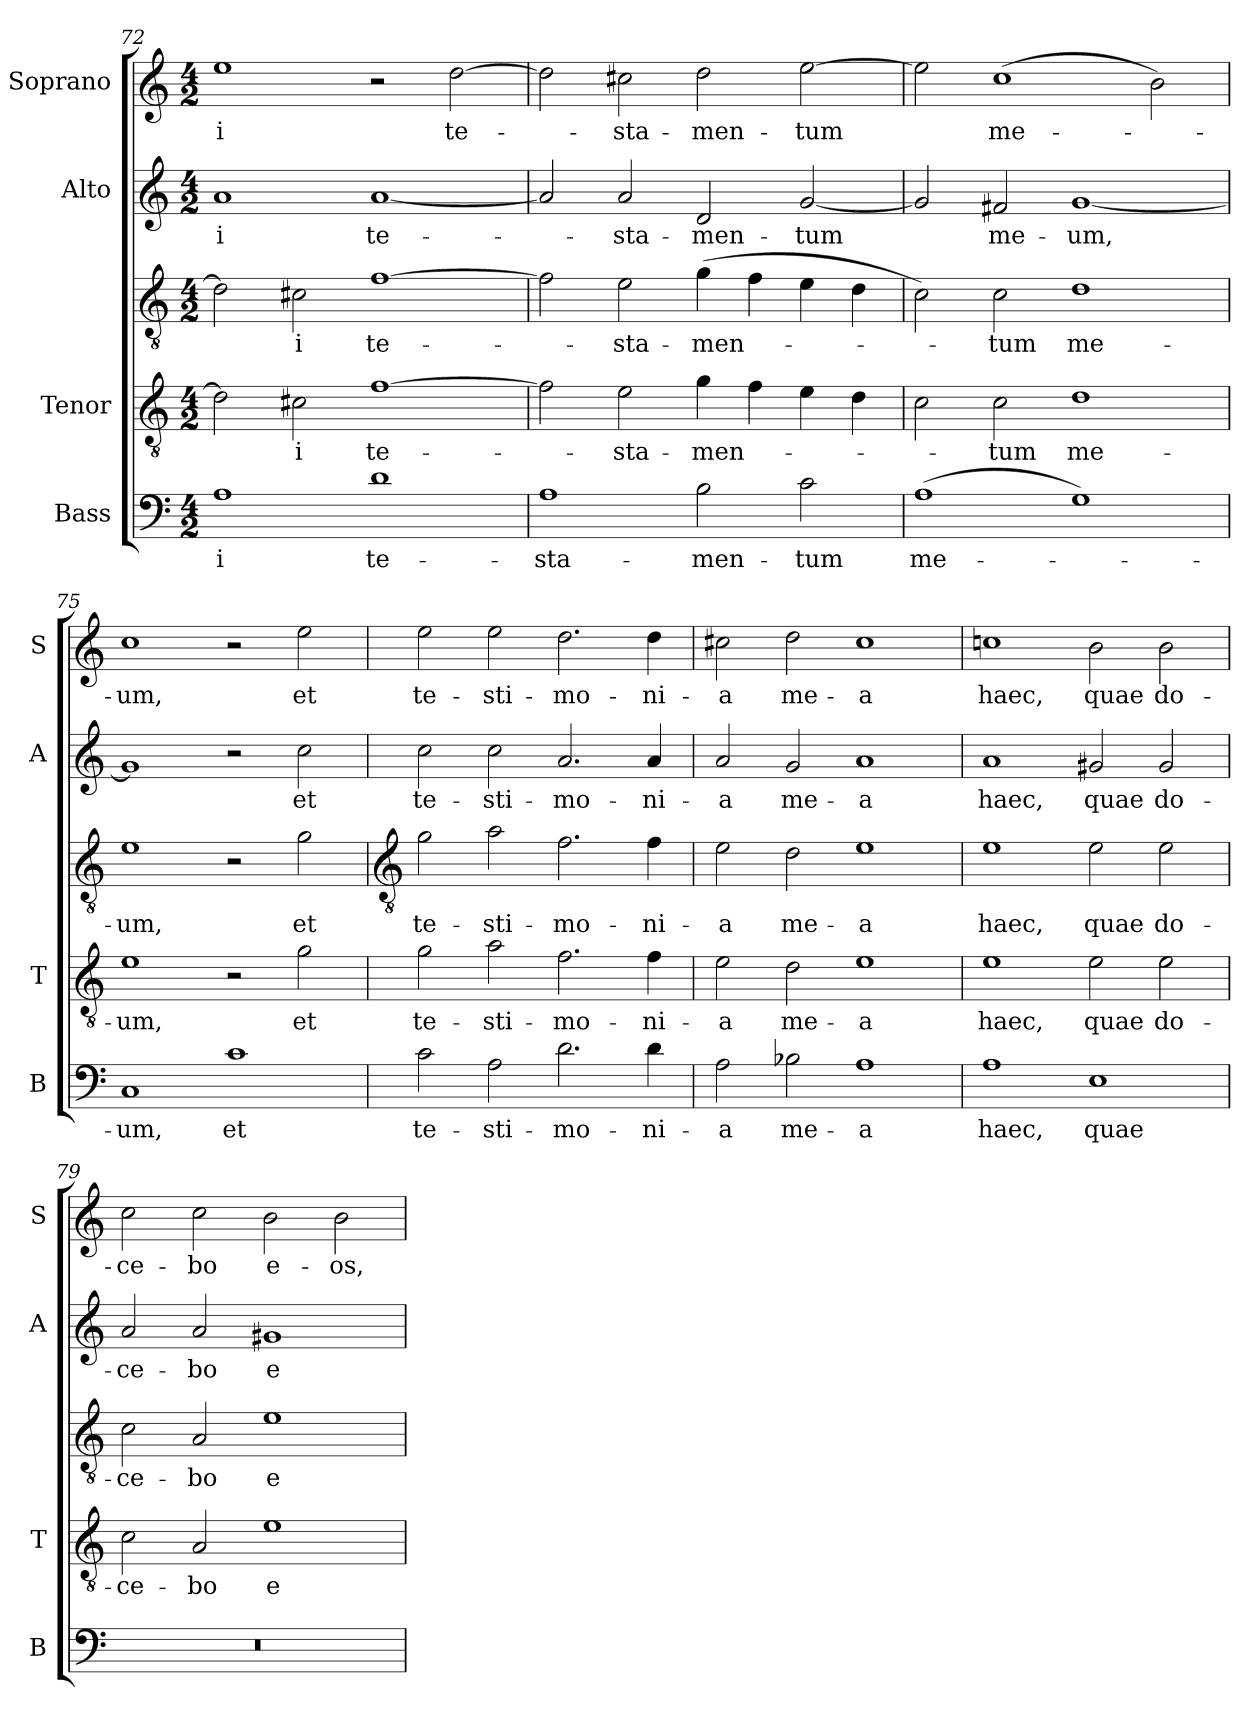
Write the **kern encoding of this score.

**kern	**text	**kern	**text	**kern	**text	**kern	**text	**kern	**text
*part4	*part4	*part3	*part3	*part3	*part3	*part2	*part2	*part1	*part1
*staff5	*staff5	*staff4	*staff4	*staff3	*staff3	*staff2	*staff2	*staff1	*staff1
*I"Bass	*	*I"Tenor	*	*	*	*I"Alto	*	*I"Soprano	*
*I'B	*	*I'T	*	*	*	*I'A	*	*I'S	*
*clefF4	*	*clefGv2	*	*clefGv2	*	*clefG2	*	*clefG2	*
*k[]	*	*k[]	*	*k[]	*	*k[]	*	*k[]	*
*C:	*	*C:	*	*C:	*	*C:	*	*C:	*
*M4/2	*	*M4/2	*	*M4/2	*	*M4/2	*	*M4/2	*
=72	=72	=72	=72	=72	=72	=72	=72	=72	=72
!	!LO:LY:b	!	!	!	!	!	!LO:LY:b	!	!LO:LY:b
1A	-i	2d]	.	2d]	.	1a	-i	1ee	-i
!	!	!	!LO:LY:b	!	!LO:LY:b	!	!	!	!
.	.	2c#X	i	2c#X	i	.	.	.	.
!	!LO:LY:b	!	!LO:LY:b	!	!LO:LY:b	!	!LO:LY:b	!	!
1d	te-	[1f	te-	[1f	te-	[1a	te-	2r	.
!	!	!	!	!	!	!	!	!	!LO:LY:b
.	.	.	.	.	.	.	.	[2dd	te-
=73	=73	=73	=73	=73	=73	=73	=73	=73	=73
!	!LO:LY:b	!	!	!	!	!	!	!	!
1A	-sta-	2f]	.	2f]	.	2a]	.	2dd]	.
!	!	!	!LO:LY:b	!	!LO:LY:b	!	!LO:LY:b	!	!LO:LY:b
.	.	2e	sta-	2e	sta-	2a	sta-	2cc#X	sta-
!	!LO:LY:b	!	!LO:LY:b	!	!LO:LY:b	!	!LO:LY:b	!	!LO:LY:b
2B	-men-	4g	-men-	(>4g	-men-	2d	-men-	2dd	-men-
.	.	4f	.	4f	.	.	.	.	.
!	!LO:LY:b	!	!	!	!	!	!LO:LY:b	!	!LO:LY:b
2c	-tum	4e	.	4e	.	[2g	-tum	[2ee	-tum
.	.	4d	.	4d	.	.	.	.	.
=74	=74	=74	=74	=74	=74	=74	=74	=74	=74
!	!LO:LY:b	!	!	!	!	!	!	!	!
(>1A	me-	2c	.	2c)	.	2g]	.	2ee]	.
!	!	!	!LO:LY:b	!	!LO:LY:b	!	!LO:LY:b	!	!LO:LY:b
.	.	2c	tum	2c	tum	2f#X	me-	(>1cc	me-
!	!	!	!LO:LY:b	!	!LO:LY:b	!	!LO:LY:b	!	!
1G)	.	1d	me-	1d	me-	[1g	-um,	.	.
.	.	.	.	.	.	.	.	2b)	.
=75	=75	=75	=75	=75	=75	=75	=75	=75	=75
!	!LO:LY:b	!	!LO:LY:b	!	!LO:LY:b	!	!	!	!LO:LY:b
1C	um,	1e	-um,	1e	-um,	1g]	.	1cc	um,
!	!LO:LY:b	!	!	!	!	!	!	!	!
1c	et	2r	.	2r	.	2r	.	2r	.
!	!	!	!LO:LY:b	!	!LO:LY:b	!	!LO:LY:b	!	!LO:LY:b
.	.	2g	et	2g	et	2cc	et	2ee	et
!!LO:LB:g=z
=76	=76	=76	=76	=76	=76	=76	=76	=76	=76
*	*	*	*	*clefGv2	*	*	*	*	*
!	!LO:LY:b	!	!LO:LY:b	!	!LO:LY:b	!	!LO:LY:b	!	!LO:LY:b
2c	te-	2g	te-	2g	te-	2cc	te-	2ee	te-
!	!LO:LY:b	!	!LO:LY:b	!	!LO:LY:b	!	!LO:LY:b	!	!LO:LY:b
2A	-sti-	2a	-sti-	2a	-sti-	2cc	-sti-	2ee	-sti-
!	!LO:LY:b	!	!LO:LY:b	!	!LO:LY:b	!	!LO:LY:b	!	!LO:LY:b
2.d	-mo-	2.f	-mo-	2.f	-mo-	2.a	-mo-	2.dd	-mo-
!	!LO:LY:b	!	!LO:LY:b	!	!LO:LY:b	!	!LO:LY:b	!	!LO:LY:b
4d	-ni-	4f	-ni-	4f	-ni-	4a	-ni-	4dd	-ni-
=77	=77	=77	=77	=77	=77	=77	=77	=77	=77
!	!LO:LY:b	!	!LO:LY:b	!	!LO:LY:b	!	!LO:LY:b	!	!LO:LY:b
2A	-a	2e	-a	2e	-a	2a	-a	2cc#X	-a
!	!LO:LY:b	!	!LO:LY:b	!	!LO:LY:b	!	!LO:LY:b	!	!LO:LY:b
2B-X	me-	2d	me-	2d	me-	2g	me-	2dd	me-
!	!LO:LY:b	!	!LO:LY:b	!	!LO:LY:b	!	!LO:LY:b	!	!LO:LY:b
1A	-a	1e	-a	1e	-a	1a	-a	1cc#	-a
=78	=78	=78	=78	=78	=78	=78	=78	=78	=78
!	!LO:LY:b	!	!LO:LY:b	!	!LO:LY:b	!	!LO:LY:b	!	!LO:LY:b
1A	haec,	1e	haec,	1e	haec,	1a	haec,	1ccn	haec,
!	!LO:LY:b	!	!LO:LY:b	!	!LO:LY:b	!	!LO:LY:b	!	!LO:LY:b
1E	quae	2e	quae	2e	quae	2g#X	quae	2b	quae
!	!	!	!LO:LY:b	!	!LO:LY:b	!	!LO:LY:b	!	!LO:LY:b
.	.	2e	do-	2e	do-	2g#	do-	2b	do-
=79	=79	=79	=79	=79	=79	=79	=79	=79	=79
!	!	!	!LO:LY:b	!	!LO:LY:b	!	!LO:LY:b	!	!LO:LY:b
0r	.	2c	-ce-	2c	-ce-	2a	-ce-	2cc	-ce-
!	!	!	!LO:LY:b	!	!LO:LY:b	!	!LO:LY:b	!	!LO:LY:b
.	.	2A	-bo	2A	-bo	2a	-bo	2cc	-bo
!	!	!	!LO:LY:b	!	!LO:LY:b	!	!LO:LY:b	!	!LO:LY:b
.	.	1e	e-	1e	e-	1g#X	e-	2b	e-
!	!	!	!	!	!	!	!	!	!LO:LY:b
.	.	.	.	.	.	.	.	2b	-os,
=	=	=	=	=	=	=	=	=	=
*-	*-	*-	*-	*-	*-	*-	*-	*-	*-
